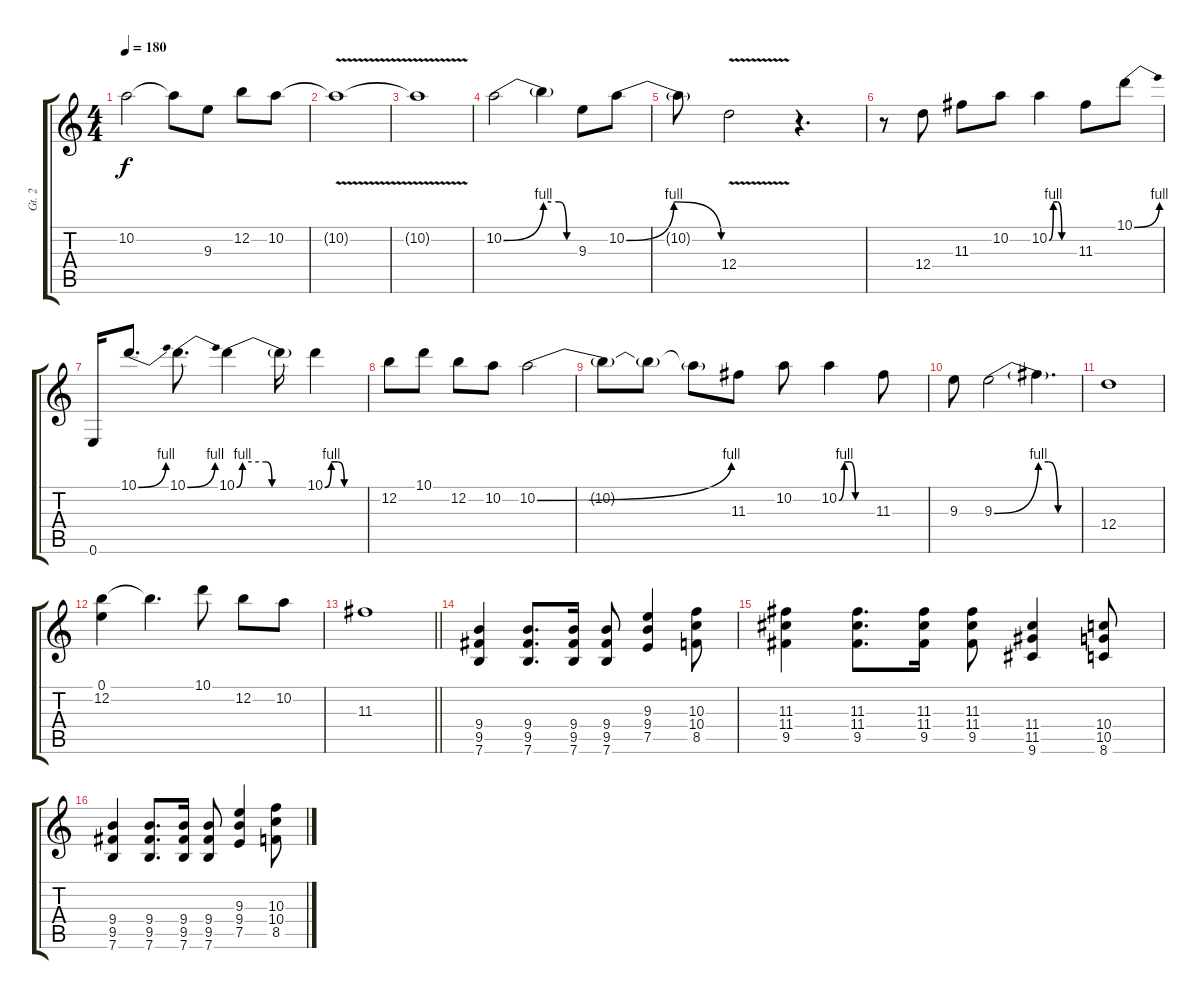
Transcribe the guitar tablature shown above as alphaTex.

\track ("Gt. 2" "Gt. 2") {instrument overdrivenguitar}
\staff {score tabs}
\tuning (E4 B3 G3 D3 A2 E2) {hide}
\ts (4 4)
\tempo 180
\clef g2
\ks c
10.2{t}.2{dy f} 10.2{t}.8 9.3.8 12.2.8 10.2.8 |
10.2{v t}.1 |
10.2{t}.1 |
10.2{be (bend 0 0 60 4)}.2 10.2{be (custom 0 4 15 4 30 4 45 0 60 0) t}.4 9.3.8 10.2{be (bendrelease 0 0 20 4 30 4 60 0)}.8 |
10.2{t}.8 12.4{v}.2 r.4{d} |
r.8 12.4.8 11.3.8 10.2.8 10.2{be (custom 0 0 10 4 20 4 30 0 60 0)}.4 11.3.8 10.1{be (bend 0 0 60 4)}.8 |
0.6.16 10.1{be (bend 0 0 60 4)}.8{d} 10.1{be (bend 0 0 60 4)}.8{d} 10.1{be (custom 0 0 5 4 25 4 30 0 60 0)}.4 10.1{t}.16 10.1{be (custom 0 0 10 4 20 4 30 0 60 0)}.4 |
12.2.8 10.1.8 12.2.8 10.2.8 10.2{be (bend 0 0 60 4)}.2 |
10.2{t}.8 10.2{t}.8 10.2{t}.8 11.3.8 10.2.8 10.2{be (custom 0 0 10 4 20 4 30 0 60 0)}.4 11.3.8 |
9.3.8 9.3{be (bend 0 0 60 4)}.2 9.3{be (custom 0 4 15 4 30 0 60 0) t}.4{d} |
12.4.1 |
(0.1 12.2).4 12.2{t}.4{d} 10.1.8 12.2.8 10.2.8 |
\barLineRight lightlight
11.3.1 |
(9.4 9.5 7.6).4 (9.4 9.5 7.6).8{d} (9.4 9.5 7.6).16 (9.4 9.5 7.6).8 (9.3 9.4 7.5).4 (10.3 10.4 8.5).8 |
(11.3 11.4 9.5).4 (11.3 11.4 9.5).8{d} (11.3 11.4 9.5).16 (11.3 11.4 9.5).8 (11.4 11.5 9.6).4 (10.4 10.5 8.6).8 |
(9.4 9.5 7.6).4 (9.4 9.5 7.6).8{d} (9.4 9.5 7.6).16 (9.4 9.5 7.6).8 (9.3 9.4 7.5).4 (10.3 10.4 8.5).8
